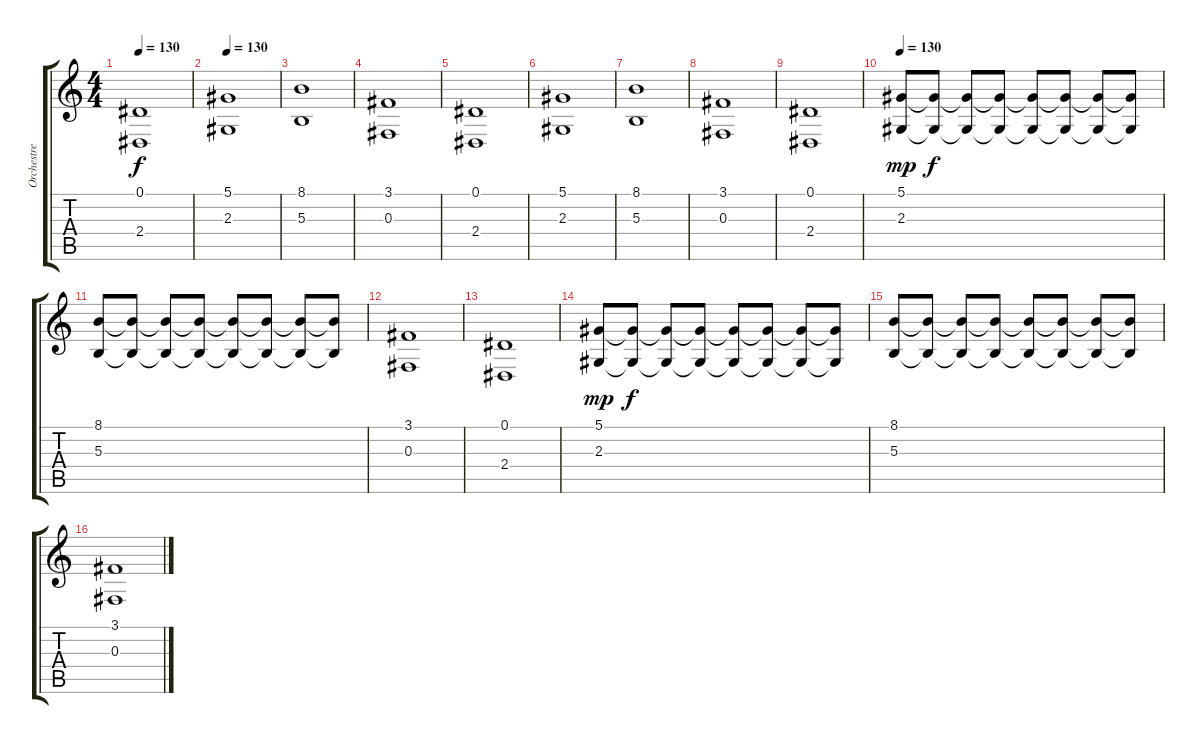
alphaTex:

\track ("Orchestre" "Orchestre") {instrument lead1square}
\staff {score tabs}
\tuning (Eb4 Bb3 Gb3 Db3 Ab2 Eb2) {hide}
\ts (4 4)
\tempo 130
\clef g2
\ks c
(0.1 2.4).1{dy f} |
\tempo 130
(5.1 2.3).1 |
(8.1 5.3).1 |
(3.1 0.3).1 |
(0.1 2.4).1 |
(5.1 2.3).1 |
(8.1 5.3).1 |
(3.1 0.3).1 |
(0.1 2.4).1 |
\tempo 130
(5.1 2.3).8{dy mp} (5.1{t} 2.3{t}).8{dy f} (5.1{t} 2.3{t}).8 (5.1{t} 2.3{t}).8 (5.1{t} 2.3{t}).8 (5.1{t} 2.3{t}).8 (5.1{t} 2.3{t}).8 (5.1{t} 2.3{t}).8 |
(8.1 5.3).8 (8.1{t} 5.3{t}).8 (8.1{t} 5.3{t}).8 (8.1{t} 5.3{t}).8 (8.1{t} 5.3{t}).8 (8.1{t} 5.3{t}).8 (8.1{t} 5.3{t}).8 (8.1{t} 5.3{t}).8 |
(3.1 0.3).1 |
(0.1 2.4).1 |
(5.1 2.3).8{dy mp} (5.1{t} 2.3{t}).8{dy f} (5.1{t} 2.3{t}).8 (5.1{t} 2.3{t}).8 (5.1{t} 2.3{t}).8 (5.1{t} 2.3{t}).8 (5.1{t} 2.3{t}).8 (5.1{t} 2.3{t}).8 |
(8.1 5.3).8 (8.1{t} 5.3{t}).8 (8.1{t} 5.3{t}).8 (8.1{t} 5.3{t}).8 (8.1{t} 5.3{t}).8 (8.1{t} 5.3{t}).8 (8.1{t} 5.3{t}).8 (8.1{t} 5.3{t}).8 |
(3.1 0.3).1
